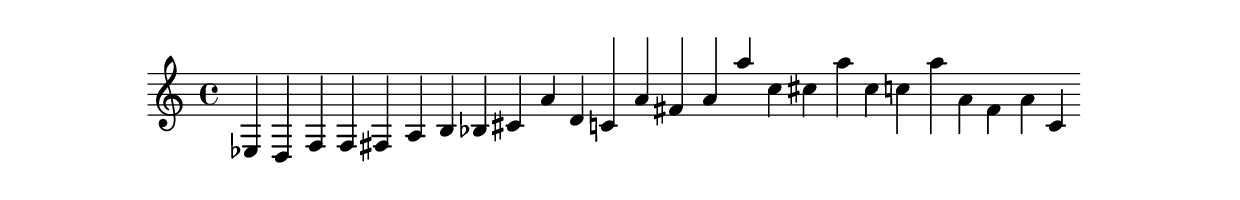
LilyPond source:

% z vector: tensor([[-1.7845,  1.0623,  2.0611, -0.6992,  1.2133, -0.2369, -0.4744,  0.6500,-0.8531,  1.0368, -0.8116, -1.6423]])
    \new PianoStaff <<
    \cadenzaOn
    \new Staff = "right" {
    \clef treble
        [ ees d f f fis a b bes cis' a' d' ]
    c' [ a' fis' a' a'' ]
    c'' [ cis'' a'' cis'' ]
    c'' [ a'' a' fis' a' ]
    c'
    }
    >>
    